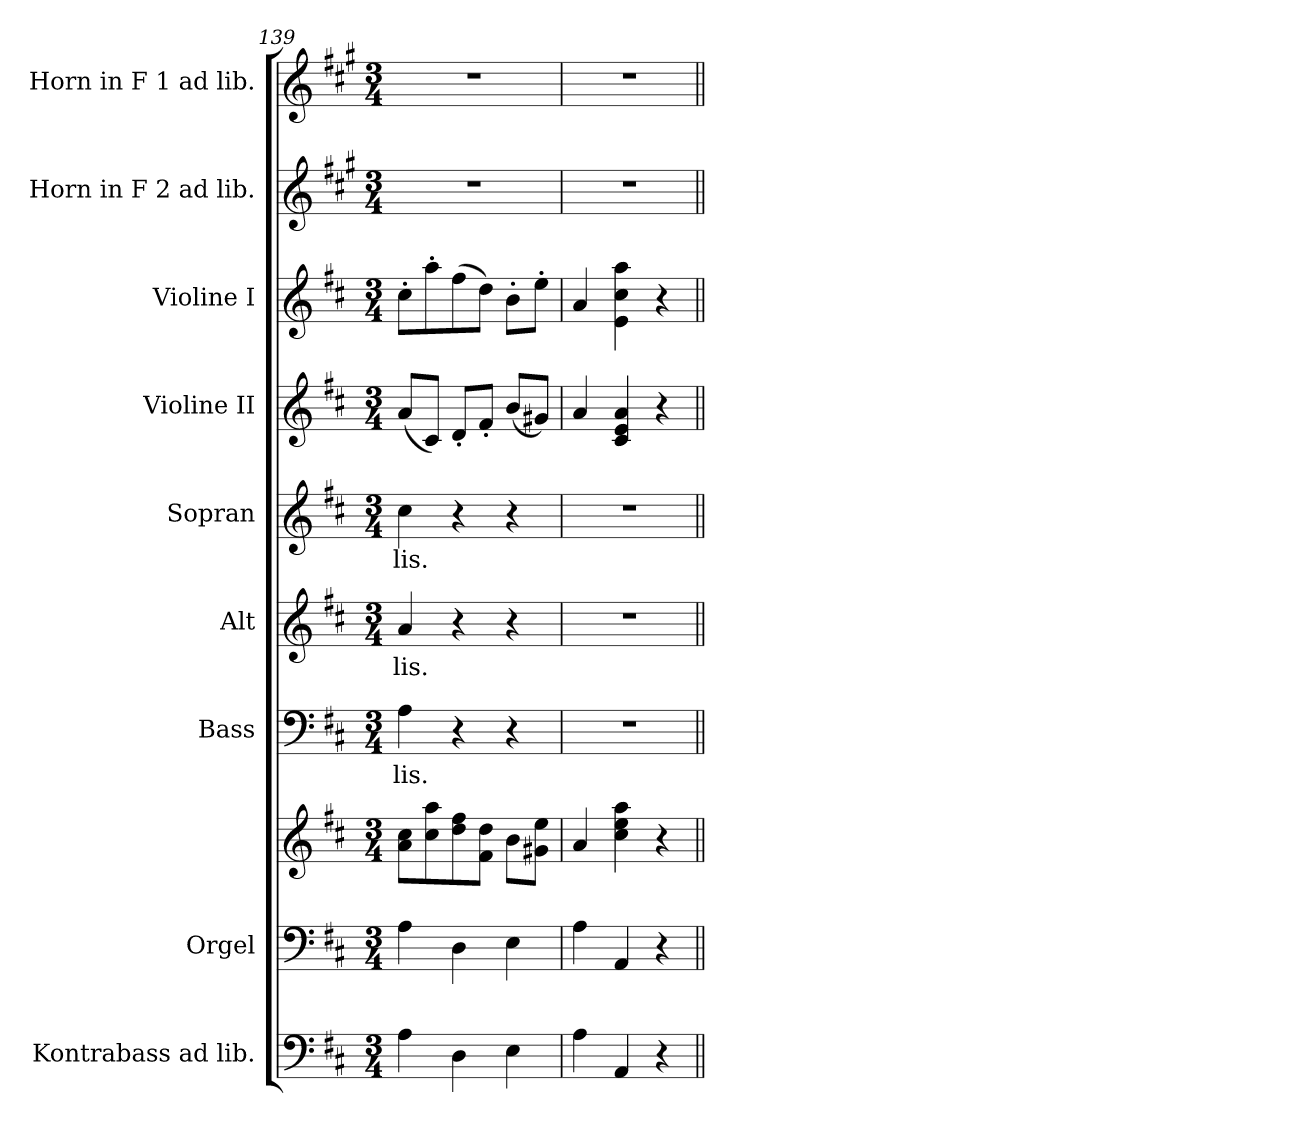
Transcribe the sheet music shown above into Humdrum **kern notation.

**kern	**kern	**kern	**kern	**text	**kern	**text	**kern	**text	**kern	**kern	**kern	**kern
*part9	*part8	*part8	*part7	*part7	*part6	*part6	*part5	*part5	*part4	*part3	*part2	*part1
*staff10	*staff9	*staff8	*staff7	*staff7	*staff6	*staff6	*staff5	*staff5	*staff4	*staff3	*staff2	*staff1
*I"Kontrabass ad lib.	*I"Orgel	*	*I"Bass	*	*I"Alt	*	*I"Sopran	*	*I"Violine II	*I"Violine I	*I"Horn in F 2 ad lib.	*I"Horn in F 1 ad lib.
*I'Kb.	*I'Org.	*	*I'B.	*	*I'A.	*	*I'S.	*	*I'Vl. II	*I'Vl. I	*	*
*clefF4	*clefF4	*clefG2	*clefF4	*	*clefG2	*	*clefG2	*	*clefG2	*clefG2	*clefG2	*clefG2
*ITrd7c12	*	*	*	*	*	*	*	*	*	*	*ITrd4c7	*ITrd4c7
*k[f#c#]	*k[f#c#]	*k[f#c#]	*k[f#c#]	*	*k[f#c#]	*	*k[f#c#]	*	*k[f#c#]	*k[f#c#]	*k[f#c#]	*k[f#c#]
*D:	*D:	*D:	*D:	*	*D:	*	*D:	*	*D:	*D:	*D:	*D:
*M3/4	*M3/4	*M3/4	*M3/4	*	*M3/4	*	*M3/4	*	*M3/4	*M3/4	*M3/4	*M3/4
=139	=139	=139	=139	=139	=139	=139	=139	=139	=139	=139	=139	=139
!	!	!	!	!LO:LY:b	!	!LO:LY:b	!	!LO:LY:b	!	!	!	!
4AA\	4A\	8a\ 8cc#\L	4A\	-lis.	4a/	-lis.	4cc#\	-lis.	(<8a/L	8cc#'>\L	2.r	2.r
.	.	8cc#\ 8aa\	.	.	.	.	.	.	8c#/J)	8aa'>\	.	.
4DD\	4D\	8dd\ 8ff#\	4r	.	4r	.	4r	.	8d'</L	(>8ff#\	.	.
.	.	8f#\ 8dd\J	.	.	.	.	.	.	8f#'</J	8dd\J)	.	.
4EE\	4E\	8b\L	4r	.	4r	.	4r	.	(<8b/L	8b'>\L	.	.
.	.	8g#X\ 8ee\J	.	.	.	.	.	.	8g#X/J)	8ee'>\J	.	.
=140	=140	=140	=140	=140	=140	=140	=140	=140	=140	=140	=140	=140
4AA\	4A\	4a/	2.r	.	2.r	.	2.r	.	4a/	4a/	2.r	2.r
4AAA/	4AA/	4cc#\ 4ee\ 4aa\	.	.	.	.	.	.	4c#/ 4e/ 4a/	4e\ 4cc#\ 4aa\	.	.
4r	4r	4r	.	.	.	.	.	.	4r	4r	.	.
=||	=||	=||	=||	=||	=||	=||	=||	=||	=||	=||	=||	=||
*-	*-	*-	*-	*-	*-	*-	*-	*-	*-	*-	*-	*-
